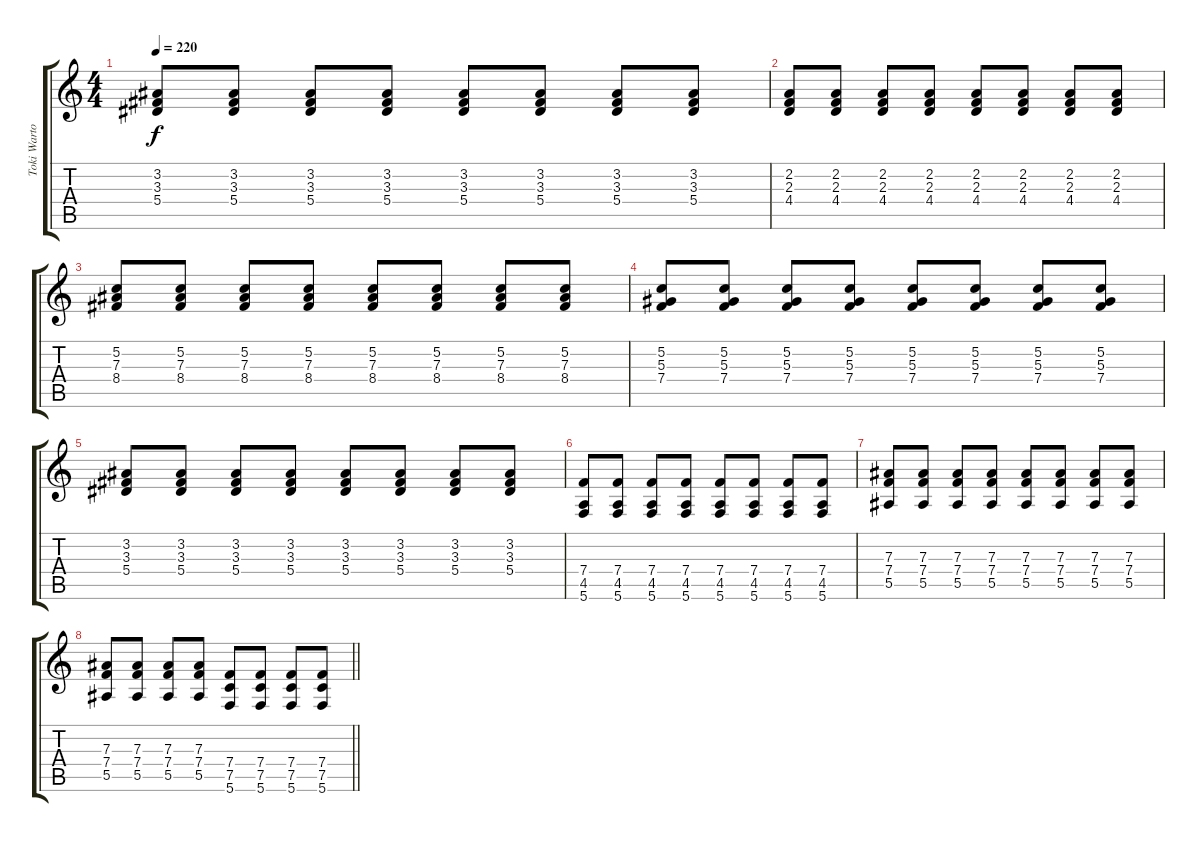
\track ("Toki Wartooth (Rhythm Guitar)" "Toki Warto") {instrument distortionguitar}
\staff {score tabs}
\tuning (C4 G3 Eb3 Bb2 F2 C2) {hide}
\ts (4 4)
\tempo 220
\clef g2
\ks c
(3.2 3.3 5.4).8{dy f} (3.2 3.3 5.4).8 (3.2 3.3 5.4).8 (3.2 3.3 5.4).8 (3.2 3.3 5.4).8 (3.2 3.3 5.4).8 (3.2 3.3 5.4).8 (3.2 3.3 5.4).8 |
(2.2 2.3 4.4).8 (2.2 2.3 4.4).8 (2.2 2.3 4.4).8 (2.2 2.3 4.4).8 (2.2 2.3 4.4).8 (2.2 2.3 4.4).8 (2.2 2.3 4.4).8 (2.2 2.3 4.4).8 |
(5.2 7.3 8.4).8 (5.2 7.3 8.4).8 (5.2 7.3 8.4).8 (5.2 7.3 8.4).8 (5.2 7.3 8.4).8 (5.2 7.3 8.4).8 (5.2 7.3 8.4).8 (5.2 7.3 8.4).8 |
(5.2 5.3 7.4).8 (5.2 5.3 7.4).8 (5.2 5.3 7.4).8 (5.2 5.3 7.4).8 (5.2 5.3 7.4).8 (5.2 5.3 7.4).8 (5.2 5.3 7.4).8 (5.2 5.3 7.4).8 |
(3.2 3.3 5.4).8 (3.2 3.3 5.4).8 (3.2 3.3 5.4).8 (3.2 3.3 5.4).8 (3.2 3.3 5.4).8 (3.2 3.3 5.4).8 (3.2 3.3 5.4).8 (3.2 3.3 5.4).8 |
(7.4 4.5 5.6).8 (7.4 4.5 5.6).8 (7.4 4.5 5.6).8 (7.4 4.5 5.6).8 (7.4 4.5 5.6).8 (7.4 4.5 5.6).8 (7.4 4.5 5.6).8 (7.4 4.5 5.6).8 |
(7.3 7.4 5.5).8 (7.3 7.4 5.5).8 (7.3 7.4 5.5).8 (7.3 7.4 5.5).8 (7.3 7.4 5.5).8 (7.3 7.4 5.5).8 (7.3 7.4 5.5).8 (7.3 7.4 5.5).8 |
\barLineRight lightlight
(7.3 7.4 5.5).8 (7.3 7.4 5.5).8 (7.3 7.4 5.5).8 (7.3 7.4 5.5).8 (7.4 7.5 5.6).8 (7.4 7.5 5.6).8 (7.4 7.5 5.6).8 (7.4 7.5 5.6).8
